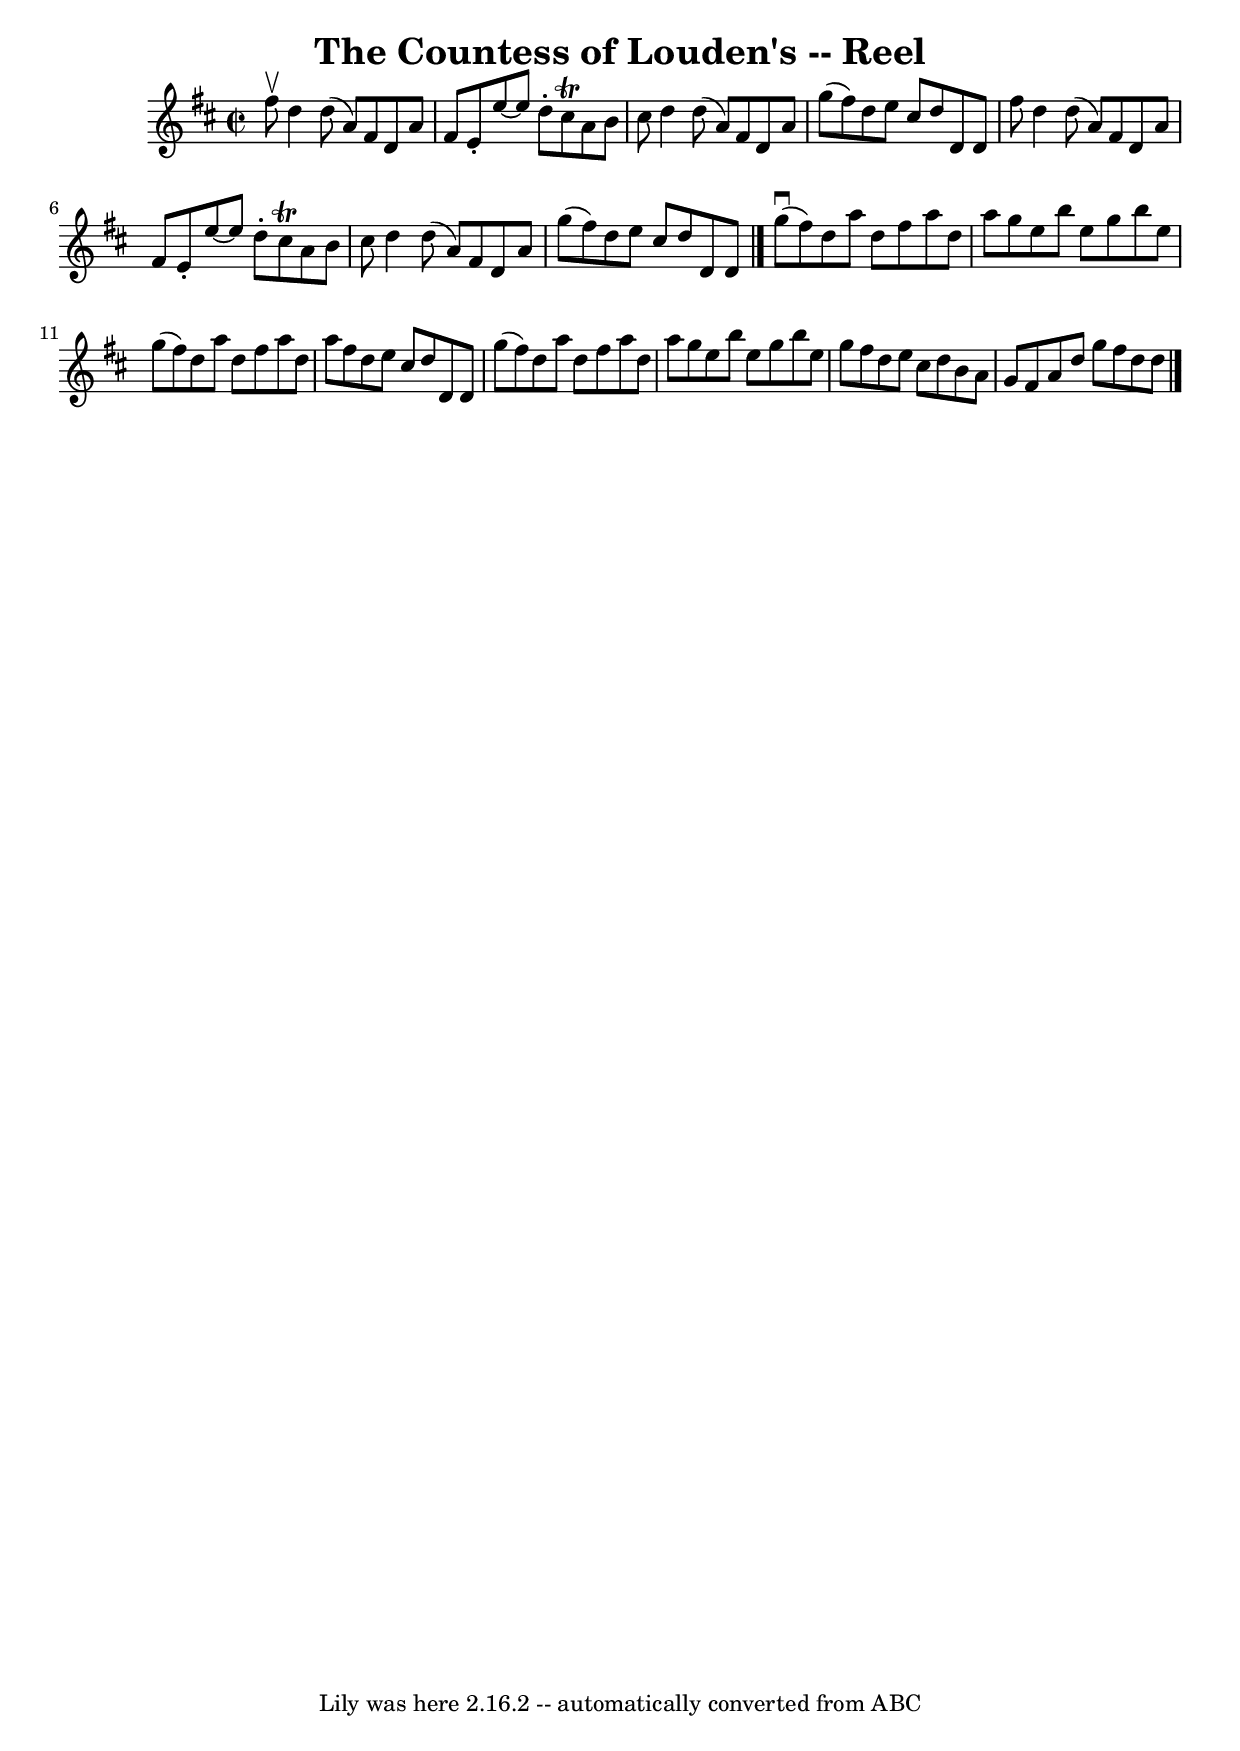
\version "2.7.40"
\include "Mammoth.ily"
\header {
	book = "Ryan's Mammoth Collection"
	crossRefNumber = "1"
	footnotes = ""
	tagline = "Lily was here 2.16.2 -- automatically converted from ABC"
	title = "The Countess of Louden's -- Reel"
}
voicedefault =  {
\set Score.defaultBarType = "empty"

\override Staff.TimeSignature #'style = #'C
 \time 2/2 \key d \major fis''8^\upbow |
 d''4 d''8 (a'8) 
 fis'8 d'8 a'8 fis'8    |
 e'8 -. e''8   ~ e''8 d''8 
-. cis''8^\trill a'8 b'8 cis''8    |
 d''4 d''8 (a'8  
-) fis'8 d'8 a'8 g''8 (|
 fis''8) d''8 e''8    
cis''8 d''8 d'8 d'8 fis''8    |
 d''4 d''8 (a'8) 
 fis'8 d'8 a'8 fis'8    |
 e'8 -. e''8   ~ e''8 d''8 
-. cis''8^\trill a'8 b'8 cis''8    |
 d''4 d''8 (a'8  
-) fis'8 d'8 a'8 g''8 (|
 fis''8) d''8 e''8    
cis''8 d''8 d'8 d'8    \bar "|." g''8^\downbow(|
     
fis''8) d''8 a''8 d''8 fis''8 a''8 d''8 a''8    |
 
 g''8 e''8 b''8 e''8 g''8 b''8 e''8 g''8 (|
   
fis''8) d''8 a''8 d''8 fis''8 a''8 d''8 a''8    |
 
 fis''8 d''8 e''8 cis''8 d''8 d'8 d'8 g''8 (|
   
 fis''8) d''8 a''8 d''8 fis''8 a''8 d''8 a''8    
|
 g''8 e''8 b''8 e''8 g''8 b''8 e''8 g''8    
|
 fis''8 d''8 e''8 cis''8 d''8 b'8 a'8 g'8    
|
 fis'8 a'8 d''8 g''8 fis''8 d''8 d''8    \bar "|."  
 
}

\score{
    <<

	\context Staff="default"
	{
	    \voicedefault 
	}

    >>
	\layout {
	}
	\midi {}
}
